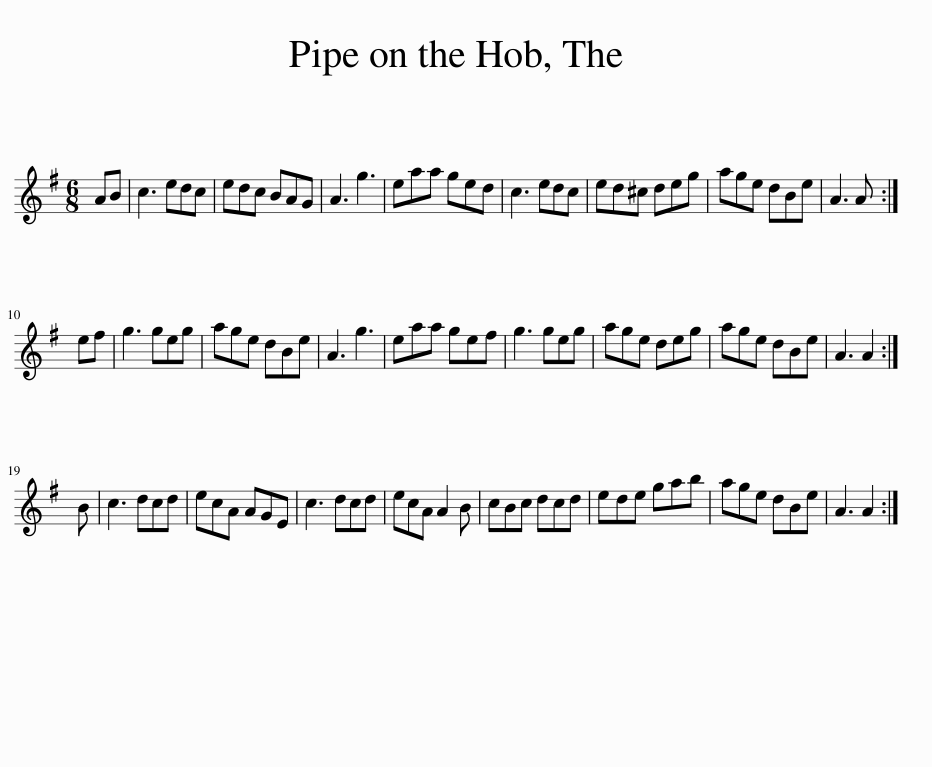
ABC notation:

X:1
L:1/8
M:6/8
I:linebreak $
K:G
V:1 treble
V:1
 AB | c3 edc | edc BAG | A3 g3 | eaa ged | %5
 c3 edc | ed^c deg | age dBe | A3 A :|$ ef | %10
 g3 geg | age dBe | A3 g3 | eaa gef | g3 geg | %15
 age deg | age dBe | A3 A2 :|$ B | c3 dcd | %20
 ecA AGE | c3 dcd | ecA A2 B | cBc dcd | ede gab | %25
 age dBe | A3 A2 :| %27
